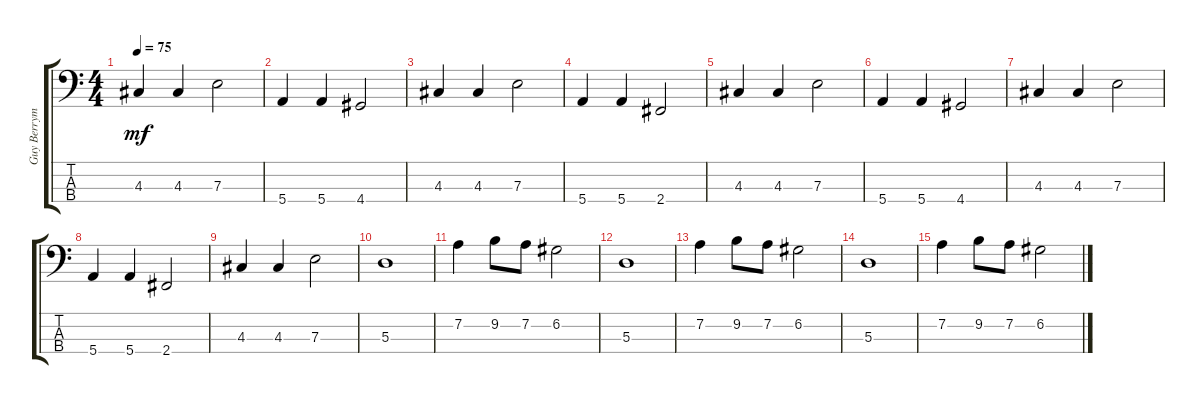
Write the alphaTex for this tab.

\track ("Guy Berryman(Bass Guitar)" "Guy Berrym") {instrument electricbassfinger}
\staff {score tabs}
\tuning (G2 D2 A1 E1) {hide}
\ts (4 4)
\tempo 75
\clef f4
\ks c
4.3.4{dy mf} 4.3.4 7.3.2 |
5.4.4 5.4.4 4.4.2 |
4.3.4 4.3.4 7.3.2 |
5.4.4 5.4.4 2.4.2 |
4.3.4 4.3.4 7.3.2 |
5.4.4 5.4.4 4.4.2 |
4.3.4 4.3.4 7.3.2 |
5.4.4 5.4.4 2.4.2 |
4.3.4 4.3.4 7.3.2 |
5.3.1 |
7.2.4 9.2.8 7.2.8 6.2.2 |
5.3.1 |
7.2.4 9.2.8 7.2.8 6.2.2 |
5.3.1 |
7.2.4 9.2.8 7.2.8 6.2.2
